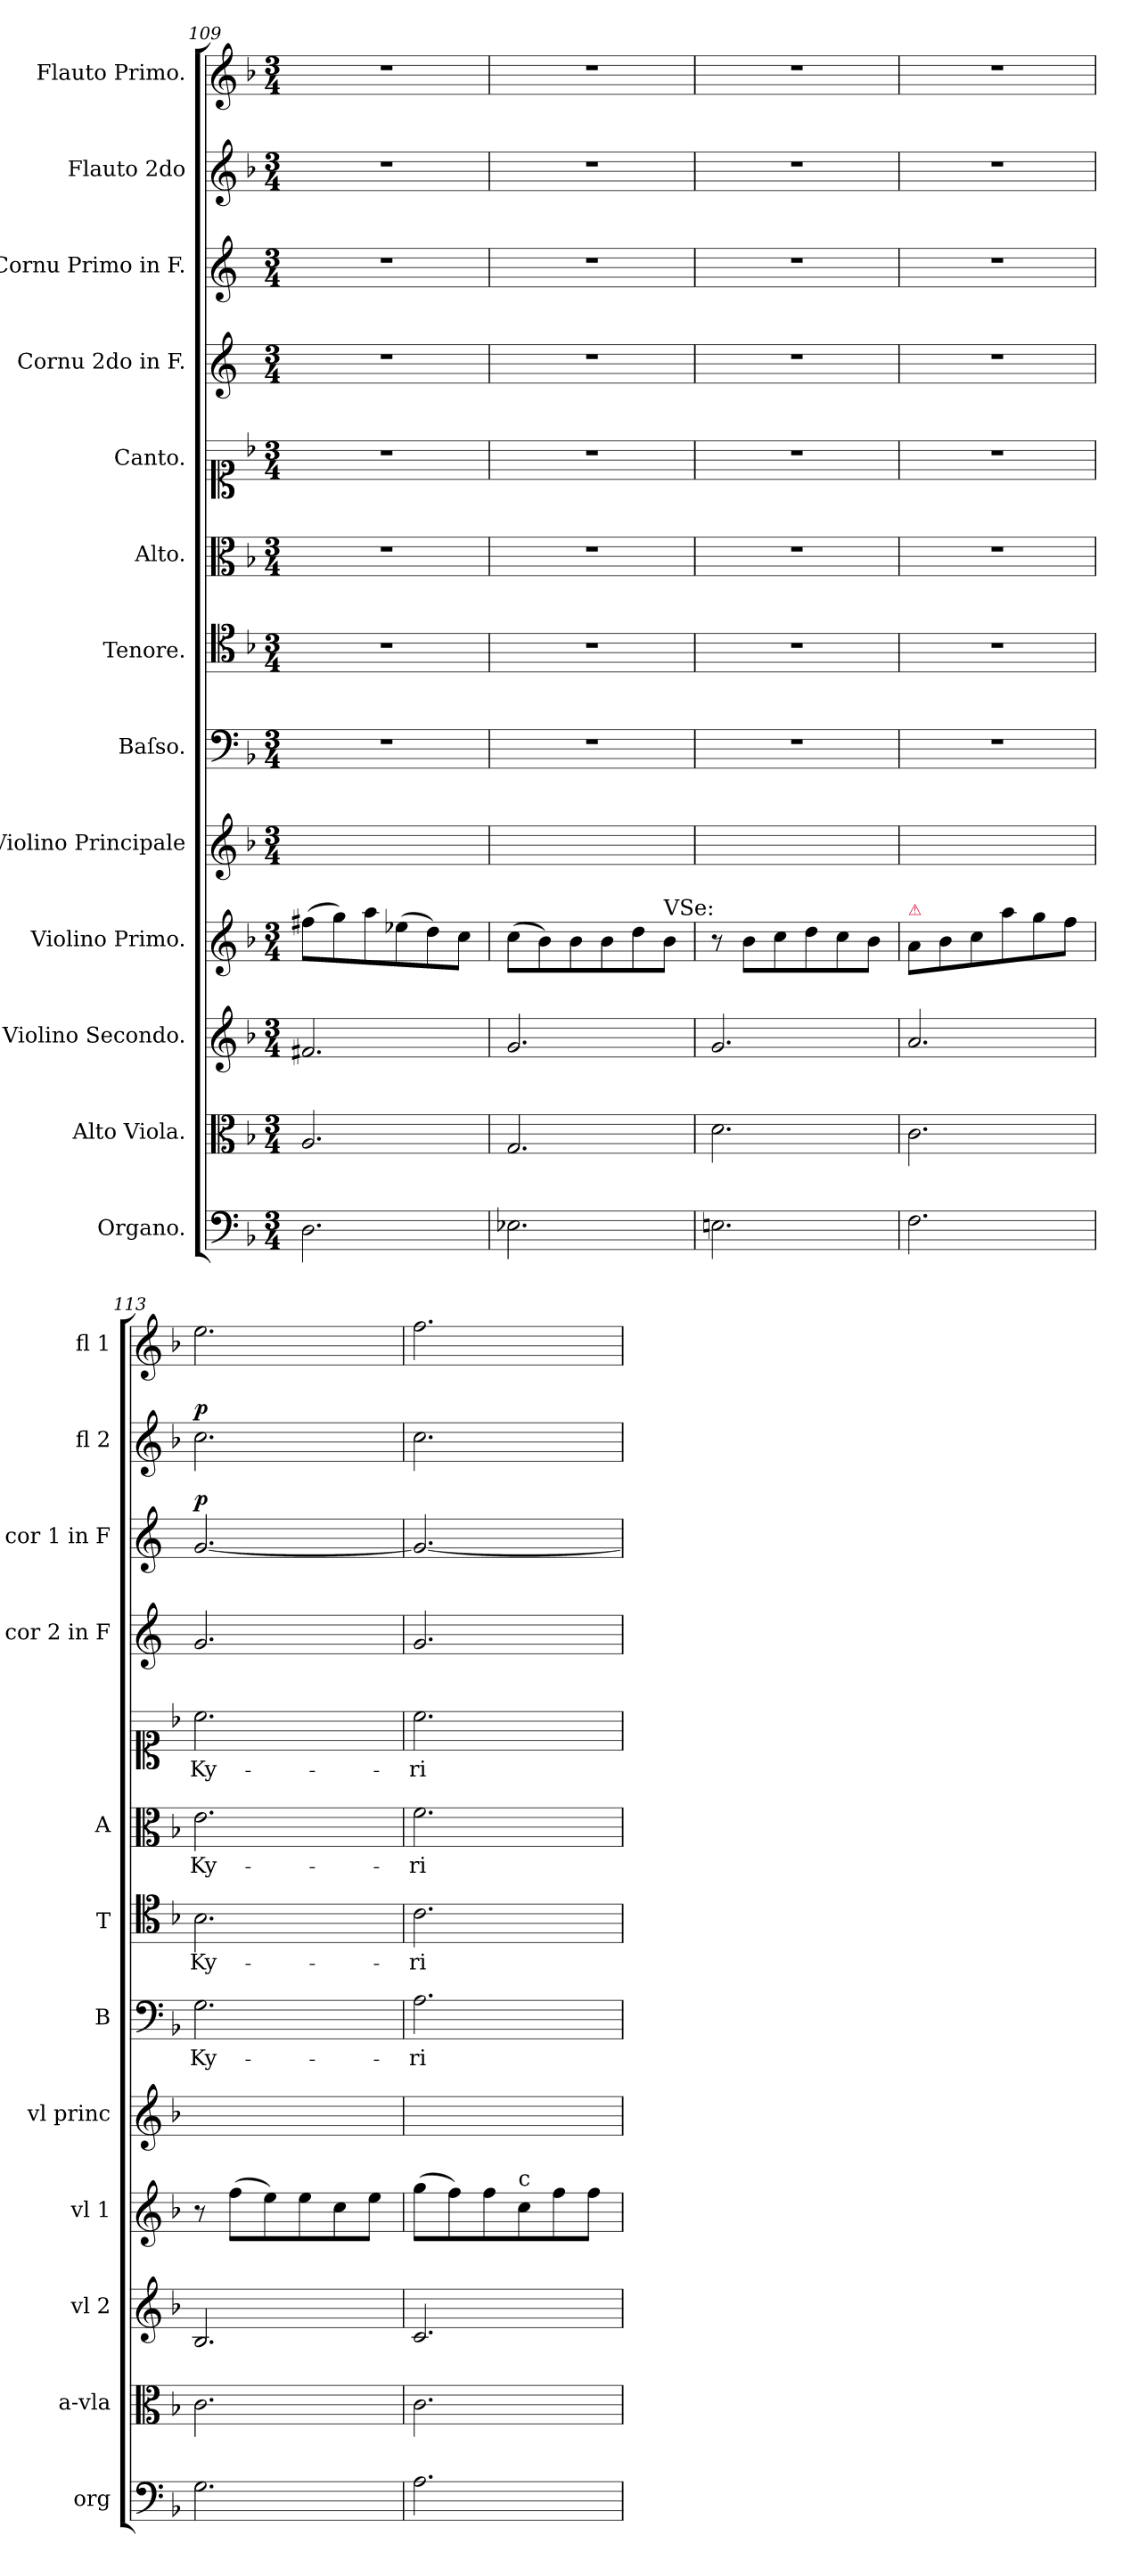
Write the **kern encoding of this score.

**kern	**kern	**kern	**kern	**dynam	**kern	**kern	**text	**dynam	**kern	**text	**dynam	**kern	**text	**dynam	**kern	**text	**dynam	**kern	**dynam	**kern	**dynam	**kern	**dynam	**kern	**dynam
*part13	*part12	*part11	*part10	*part10	*part9	*part8	*part8	*part8	*part7	*part7	*part7	*part6	*part6	*part6	*part5	*part5	*part5	*part4	*part4	*part3	*part3	*part2	*part2	*part1	*part1
*staff13	*staff12	*staff11	*staff10	*staff10	*staff9	*staff8	*staff8	*staff8	*staff7	*staff7	*staff7	*staff6	*staff6	*staff6	*staff5	*staff5	*staff5	*staff4	*staff4	*staff3	*staff3	*staff2	*staff2	*staff1	*staff1
*I"Organo.	*I"Alto Viola.	*I"Violino Secondo.	*I"Violino Primo.	*	*I"Violino Principale	*I"Baſso.	*	*	*I"Tenore.	*	*	*I"Alto.	*	*	*I"Canto.	*	*	*I"Cornu 2do in F.	*	*I"Cornu Primo in F.	*	*I"Flauto 2do	*	*I"Flauto Primo.	*
*I'org	*I'a-vla	*I'vl 2	*I'vl 1	*	*I'vl princ	*I'B	*	*	*I'T	*	*	*I'A	*	*	*	*	*	*I'cor 2 in F	*	*I'cor 1 in F	*	*I'fl 2	*	*I'fl 1	*
*clefF4	*clefC3	*clefG2	*clefG2	*	*clefG2	*clefF4	*	*	*clefC4	*	*	*clefC3	*	*	*clefC1	*	*	*clefG2	*	*clefG2	*	*clefG2	*	*clefG2	*
*	*	*	*	*	*	*	*	*	*	*	*	*	*	*	*	*	*	*ITrd4c7	*	*ITrd4c7	*	*	*	*	*
*k[b-]	*k[b-]	*k[b-]	*k[b-]	*	*k[b-]	*k[b-]	*	*	*k[b-]	*	*	*k[b-]	*	*	*k[b-]	*	*	*k[b-]	*	*k[b-]	*	*k[b-]	*	*k[b-]	*
*F:	*F:	*F:	*F:	*	*F:	*F:	*	*	*F:	*	*	*F:	*	*	*F:	*	*	*F:	*	*F:	*	*F:	*	*F:	*
*M3/4	*M3/4	*M3/4	*M3/4	*	*M3/4	*M3/4	*	*	*M3/4	*	*	*M3/4	*	*	*M3/4	*	*	*M3/4	*	*M3/4	*	*M3/4	*	*M3/4	*
=109	=109	=109	=109	=109	=109	=109	=109	=109	=109	=109	=109	=109	=109	=109	=109	=109	=109	=109	=109	=109	=109	=109	=109	=109	=109
2.D\	2.A/	2.f#X/	(8ff#X\L	.	2.ryy	2.r	.	.	2.r	.	.	2.r	.	.	2.r	.	.	2.r	.	2.r	.	2.r	.	2.r	.
.	.	.	8gg\)	.	.	.	.	.	.	.	.	.	.	.	.	.	.	.	.	.	.	.	.	.	.
.	.	.	8aa\	.	.	.	.	.	.	.	.	.	.	.	.	.	.	.	.	.	.	.	.	.	.
.	.	.	(8ee-X\	.	.	.	.	.	.	.	.	.	.	.	.	.	.	.	.	.	.	.	.	.	.
.	.	.	8dd\)	.	.	.	.	.	.	.	.	.	.	.	.	.	.	.	.	.	.	.	.	.	.
.	.	.	8cc\J	.	.	.	.	.	.	.	.	.	.	.	.	.	.	.	.	.	.	.	.	.	.
=110	=110	=110	=110	=110	=110	=110	=110	=110	=110	=110	=110	=110	=110	=110	=110	=110	=110	=110	=110	=110	=110	=110	=110	=110	=110
2.E-X\	2.G/	2.g/	(8cc\L	.	2.ryy	2.r	.	.	2.r	.	.	2.r	.	.	2.r	.	.	2.r	.	2.r	.	2.r	.	2.r	.
.	.	.	8b-\)	.	.	.	.	.	.	.	.	.	.	.	.	.	.	.	.	.	.	.	.	.	.
.	.	.	8b-\	.	.	.	.	.	.	.	.	.	.	.	.	.	.	.	.	.	.	.	.	.	.
.	.	.	8b-\	.	.	.	.	.	.	.	.	.	.	.	.	.	.	.	.	.	.	.	.	.	.
.	.	.	8dd\	.	.	.	.	.	.	.	.	.	.	.	.	.	.	.	.	.	.	.	.	.	.
!	!	!	!LO:TX:a:t=VSe&colon;	!	!	!	!	!	!	!	!	!	!	!	!	!	!	!	!	!	!	!	!	!	!
.	.	.	8b-\J	.	.	.	.	.	.	.	.	.	.	.	.	.	.	.	.	.	.	.	.	.	.
=111	=111	=111	=111	=111	=111	=111	=111	=111	=111	=111	=111	=111	=111	=111	=111	=111	=111	=111	=111	=111	=111	=111	=111	=111	=111
!	!	!	!	!LO:DY:a	!	!	!	!	!	!	!	!	!	!	!	!	!	!	!	!	!	!	!	!	!
2.En\	2.d\	2.g/	8r	Piano	2.ryy	2.r	.	.	2.r	.	.	2.r	.	.	2.r	.	.	2.r	.	2.r	.	2.r	.	2.r	.
.	.	.	8b-\L	.	.	.	.	.	.	.	.	.	.	.	.	.	.	.	.	.	.	.	.	.	.
.	.	.	8cc\	.	.	.	.	.	.	.	.	.	.	.	.	.	.	.	.	.	.	.	.	.	.
.	.	.	8dd\	.	.	.	.	.	.	.	.	.	.	.	.	.	.	.	.	.	.	.	.	.	.
.	.	.	8cc\	.	.	.	.	.	.	.	.	.	.	.	.	.	.	.	.	.	.	.	.	.	.
.	.	.	8b-\J	.	.	.	.	.	.	.	.	.	.	.	.	.	.	.	.	.	.	.	.	.	.
=112	=112	=112	=112	=112	=112	=112	=112	=112	=112	=112	=112	=112	=112	=112	=112	=112	=112	=112	=112	=112	=112	=112	=112	=112	=112
!	!	!	!LO:TX:a:color=crimson:t=⚠	!	!	!	!	!	!	!	!	!	!	!	!	!	!	!	!	!	!	!	!	!	!
2.F\	2.c\	2.a/	8a\L	.	2.ryy	2.r	.	.	2.r	.	.	2.r	.	.	2.r	.	.	2.r	.	2.r	.	2.r	.	2.r	.
.	.	.	8b-\	.	.	.	.	.	.	.	.	.	.	.	.	.	.	.	.	.	.	.	.	.	.
.	.	.	8cc\	.	.	.	.	.	.	.	.	.	.	.	.	.	.	.	.	.	.	.	.	.	.
.	.	.	8aa\	.	.	.	.	.	.	.	.	.	.	.	.	.	.	.	.	.	.	.	.	.	.
.	.	.	8gg\	.	.	.	.	.	.	.	.	.	.	.	.	.	.	.	.	.	.	.	.	.	.
.	.	.	8ff\J	.	.	.	.	.	.	.	.	.	.	.	.	.	.	.	.	.	.	.	.	.	.
=113	=113	=113	=113	=113	=113	=113	=113	=113	=113	=113	=113	=113	=113	=113	=113	=113	=113	=113	=113	=113	=113	=113	=113	=113	=113
!	!	!	!	!	!	!	!	!LO:DY:a	!	!	!LO:DY:a	!	!	!LO:DY:a	!	!	!LO:DY:a	!	!LO:DY:a	!	!LO:DY:a	!	!LO:DY:a	!	!LO:DY:b
2.G\	2.c\	2.B-/	8r	.	2.ryy	2.G\	Ky-	po	2.B-\	Ky-	po	2.e\	Ky-	po	2.cc\	Ky-	po	2.c/	po	[2.c/	p.	2.cc\	p.	2.ee\	po.
.	.	.	(8ff\L	.	.	.	.	.	.	.	.	.	.	.	.	.	.	.	.	.	.	.	.	.	.
.	.	.	8ee\)	.	.	.	.	.	.	.	.	.	.	.	.	.	.	.	.	.	.	.	.	.	.
.	.	.	8ee\	.	.	.	.	.	.	.	.	.	.	.	.	.	.	.	.	.	.	.	.	.	.
.	.	.	8cc\	.	.	.	.	.	.	.	.	.	.	.	.	.	.	.	.	.	.	.	.	.	.
.	.	.	8ee\J	.	.	.	.	.	.	.	.	.	.	.	.	.	.	.	.	.	.	.	.	.	.
=114	=114	=114	=114	=114	=114	=114	=114	=114	=114	=114	=114	=114	=114	=114	=114	=114	=114	=114	=114	=114	=114	=114	=114	=114	=114
2.A\	2.c\	2.c/	(8gg\L	.	2.ryy	2.A\	-ri-	.	2.c\	-ri-	.	2.f\	-ri-	.	2.cc\	-ri-	.	2.c/	.	2.c/_	.	2.cc\	.	2.ff\	.
.	.	.	8ff\)	.	.	.	.	.	.	.	.	.	.	.	.	.	.	.	.	.	.	.	.	.	.
.	.	.	8ff\	.	.	.	.	.	.	.	.	.	.	.	.	.	.	.	.	.	.	.	.	.	.
!	!	!	!LO:TX:a:t=c	!	!	!	!	!	!	!	!	!	!	!	!	!	!	!	!	!	!	!	!	!	!
.	.	.	8cc\	.	.	.	.	.	.	.	.	.	.	.	.	.	.	.	.	.	.	.	.	.	.
.	.	.	8ff\	.	.	.	.	.	.	.	.	.	.	.	.	.	.	.	.	.	.	.	.	.	.
.	.	.	8ff\J	.	.	.	.	.	.	.	.	.	.	.	.	.	.	.	.	.	.	.	.	.	.
=	=	=	=	=	=	=	=	=	=	=	=	=	=	=	=	=	=	=	=	=	=	=	=	=	=
*-	*-	*-	*-	*-	*-	*-	*-	*-	*-	*-	*-	*-	*-	*-	*-	*-	*-	*-	*-	*-	*-	*-	*-	*-	*-
